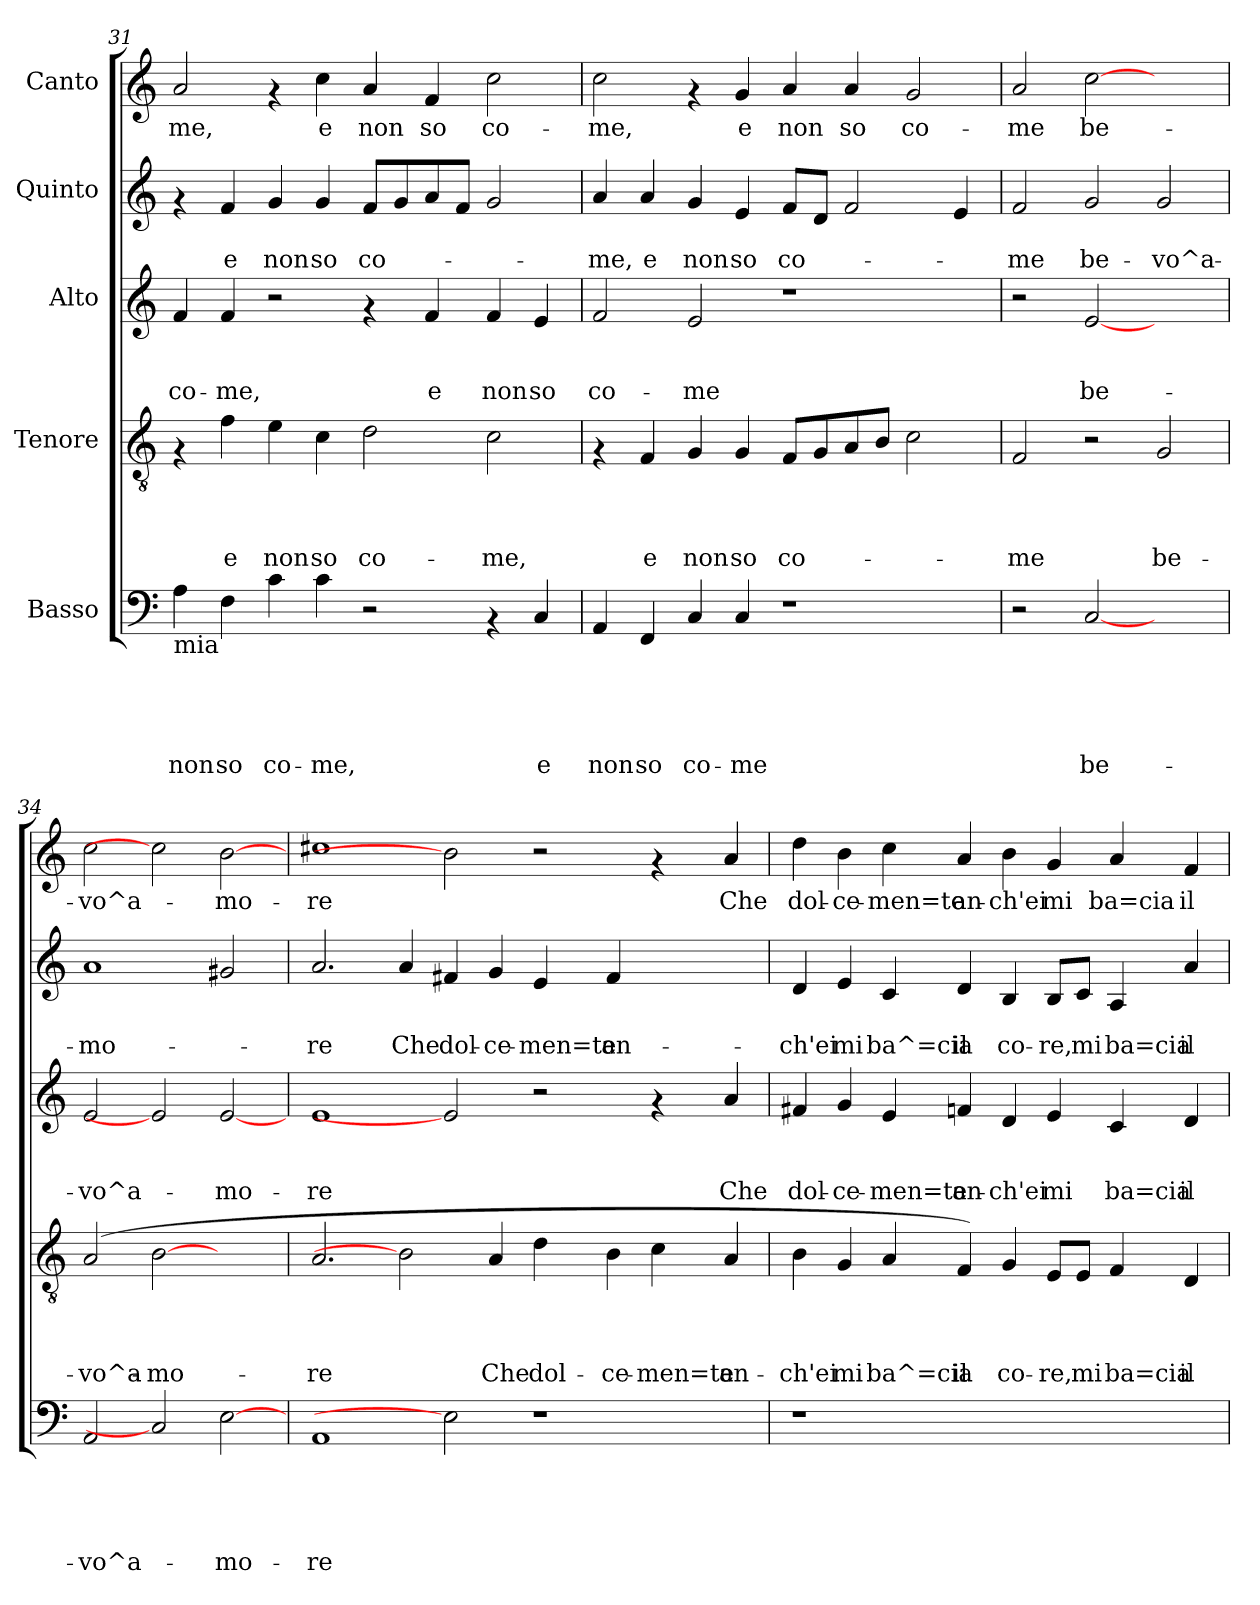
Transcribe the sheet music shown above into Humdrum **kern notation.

**kern	**text	**text	**text	**text	**text	**kern	**text	**text	**text	**text	**kern	**text	**text	**text	**kern	**text	**text	**kern	**text
*part5	*part5	*part5	*part5	*part5	*part5	*part4	*part4	*part4	*part4	*part4	*part3	*part3	*part3	*part3	*part2	*part2	*part2	*part1	*part1
*staff5	*staff5	*staff5	*staff5	*staff5	*staff5	*staff4	*staff4	*staff4	*staff4	*staff4	*staff3	*staff3	*staff3	*staff3	*staff2	*staff2	*staff2	*staff1	*staff1
*I"Basso	*	*	*	*	*	*I"Tenore	*	*	*	*	*I"Alto	*	*	*	*I"Quinto	*	*	*I"Canto	*
!!LO:PB:g=z
*clefF4	*	*	*	*	*	*clefGv2	*	*	*	*	*clefG2	*	*	*	*clefG2	*	*	*clefG2	*
*k[]	*	*	*	*	*	*k[]	*	*	*	*	*k[]	*	*	*	*k[]	*	*	*k[]	*
*C:	*	*	*	*	*	*C:	*	*	*	*	*C:	*	*	*	*C:	*	*	*C:	*
=31	=31	=31	=31	=31	=31	=31	=31	=31	=31	=31	=31	=31	=31	=31	=31	=31	=31	=31	=31
!LO:TX:b:t=mia	!	!	!	!	!	!	!	!	!	!	!	!	!	!	!	!	!	!	!
!	!	!	!	!	!LO:LY:b	!	!	!	!	!	!	!	!	!LO:LY:b	!	!	!	!	!LO:LY:b
4A\	.	.	.	.	non	4rF	.	.	.	.	4f/	.	.	co-	4rf	.	.	2a/	-me,
!	!	!	!	!	!LO:LY:b	!	!	!	!	!LO:LY:b	!	!	!	!LO:LY:b	!	!	!LO:LY:b	!	!
4F\	.	.	.	.	so	4f\	.	.	.	e	4f/	.	.	-me,	4f/	.	e	.	.
!	!	!	!	!	!LO:LY:b	!	!	!	!	!LO:LY:b	!	!	!	!	!	!	!LO:LY:b	!	!
4c\	.	.	.	.	co-	4e\	.	.	.	non	2r	.	.	.	4g/	.	non	4rf	.
!	!	!	!	!	!LO:LY:b	!	!	!	!	!LO:LY:b	!	!	!	!	!	!	!LO:LY:b	!	!LO:LY:b
4c\	.	.	.	.	-me,	4c\	.	.	.	so	.	.	.	.	4g/	.	so	4cc\	e
!	!	!	!	!	!	!	!	!	!	!LO:LY:b	!	!	!	!	!	!	!LO:LY:b	!	!LO:LY:b
2r	.	.	.	.	.	2d\	.	.	.	co-	4rf	.	.	.	8f/L	.	co-	4a/	non
.	.	.	.	.	.	.	.	.	.	.	.	.	.	.	8g/	.	.	.	.
!	!	!	!	!	!	!	!	!	!	!	!	!	!	!LO:LY:b	!	!	!	!	!LO:LY:b
.	.	.	.	.	.	.	.	.	.	.	4f/	.	.	e	8a/	.	.	4f/	so
.	.	.	.	.	.	.	.	.	.	.	.	.	.	.	8f/J	.	.	.	.
!	!	!	!	!	!	!	!	!	!	!LO:LY:b	!	!	!	!LO:LY:b	!	!	!	!	!LO:LY:b
4rAA	.	.	.	.	.	2c\	.	.	.	-me,	4f/	.	.	non	2g/	.	.	2cc\	co-
!	!	!	!	!	!LO:LY:b	!	!	!	!	!	!	!	!	!LO:LY:b	!	!	!	!	!
4C/	.	.	.	.	e	.	.	.	.	.	4e/	.	.	so	.	.	.	.	.
=32	=32	=32	=32	=32	=32	=32	=32	=32	=32	=32	=32	=32	=32	=32	=32	=32	=32	=32	=32
!	!	!	!	!	!LO:LY:b	!	!	!	!	!	!	!	!	!LO:LY:b	!	!	!LO:LY:b	!	!LO:LY:b
4AA/	.	.	.	.	non	4rF	.	.	.	.	2f/	.	.	co-	4a/	.	-me,	2cc\	-me,
!	!	!	!	!	!LO:LY:b	!	!	!	!	!LO:LY:b	!	!	!	!	!	!	!LO:LY:b	!	!
4FF/	.	.	.	.	so	4F/	.	.	.	e	.	.	.	.	4a/	.	e	.	.
!	!	!	!	!	!LO:LY:b	!	!	!	!	!LO:LY:b	!	!	!	!LO:LY:b	!	!	!LO:LY:b	!	!
4C/	.	.	.	.	co-	4G/	.	.	.	non	2e/	.	.	-me	4g/	.	non	4rf	.
!	!	!	!	!	!LO:LY:b	!	!	!	!	!LO:LY:b	!	!	!	!	!	!	!LO:LY:b	!	!LO:LY:b
4C/	.	.	.	.	-me	4G/	.	.	.	so	.	.	.	.	4e/	.	so	4g/	e
!	!	!	!	!	!	!	!	!	!	!LO:LY:b	!	!	!	!	!	!	!LO:LY:b	!	!LO:LY:b
1r	.	.	.	.	.	8F/L	.	.	.	co-	1r	.	.	.	8f/L	.	co-	4a/	non
.	.	.	.	.	.	8G/	.	.	.	.	.	.	.	.	8d/J	.	.	.	.
!	!	!	!	!	!	!	!	!	!	!	!	!	!	!	!	!	!	!	!LO:LY:b
.	.	.	.	.	.	8A/	.	.	.	.	.	.	.	.	2f/	.	.	4a/	so
.	.	.	.	.	.	8B/J	.	.	.	.	.	.	.	.	.	.	.	.	.
!	!	!	!	!	!	!	!	!	!	!	!	!	!	!	!	!	!	!	!LO:LY:b
.	.	.	.	.	.	2c\	.	.	.	.	.	.	.	.	.	.	.	2g/	co-
.	.	.	.	.	.	.	.	.	.	.	.	.	.	.	4e/	.	.	.	.
=33	=33	=33	=33	=33	=33	=33	=33	=33	=33	=33	=33	=33	=33	=33	=33	=33	=33	=33	=33
!	!	!	!	!	!	!	!	!	!	!LO:LY:b	!	!	!	!	!	!	!LO:LY:b	!	!LO:LY:b
2r	.	.	.	.	.	2F/	.	.	.	-me	2r	.	.	.	2f/	.	-me	2a/	-me
!	!	!	!	!	!LO:LY:b	!	!	!	!	!	!	!	!	!LO:LY:b	!	!	!LO:LY:b	!	!LO:LY:b
[2C	.	.	.	.	be-	2r	.	.	.	.	[2e	.	.	be-	2g/	.	be-	[2cc	be-
!	!	!	!	!	!	!	!	!	!	!LO:LY:b	!	!	!	!	!	!	!LO:LY:b	!	!
2ryy	.	.	.	.	.	2G/	.	.	.	be-	2ryy	.	.	.	2g/	.	-vo^a-	2ryy	.
=34	=34	=34	=34	=34	=34	=34	=34	=34	=34	=34	=34	=34	=34	=34	=34	=34	=34	=34	=34
!	!	!	!	!	!LO:LY:b	!	!	!	!	!LO:LY:b	!	!	!	!LO:LY:b	!	!	!LO:LY:b	!	!LO:LY:b
2AA/	.	.	.	.	-vo^a-	(>2A/	.	.	.	-vo^a-	2e/	.	.	-vo^a-	1a	.	-mo-	2cc\	-vo^a-
!	!	!	!	!	!	!	!	!	!	!LO:LY:b	!	!	!	!	!	!	!	!	!
2C]	.	.	.	.	.	[2B	.	.	.	-mo-	2e]	.	.	.	.	.	.	2cc]	.
!	!	!	!	!	!LO:LY:b	!	!	!	!	!	!	!	!	!LO:LY:b	!	!	!	!	!LO:LY:b
[2E	.	.	.	.	-mo-	2ryy	.	.	.	.	[2e	.	.	-mo-	2g#X/	.	.	[2b	-mo-
!!LO:LB:g=z
=35	=35	=35	=35	=35	=35	=35	=35	=35	=35	=35	=35	=35	=35	=35	=35	=35	=35	=35	=35
!	!	!	!	!	!LO:LY:b	!	!	!	!	!LO:LY:b	!	!	!	!LO:LY:b	!	!	!LO:LY:b	!	!LO:LY:b
1AA	.	.	.	.	-re	2.A/	.	.	.	-re	1e	.	.	-re	2.a/	.	-re	1cc#X	-re
!	!	!	!	!	!	!	!	!	!	!	!	!	!	!	!	!	!LO:LY:b	!	!
.	.	.	.	.	.	2B]	.	.	.	.	.	.	.	.	4a/	.	Che	.	.
!	!	!	!	!	!	!	!	!	!	!	!	!	!	!	!	!	!LO:LY:b	!	!
2E]	.	.	.	.	.	.	.	.	.	.	2e]	.	.	.	4f#X/	.	dol-	2b]	.
!	!	!	!	!	!	!	!	!	!	!LO:LY:b	!	!	!	!	!	!	!LO:LY:b	!	!
.	.	.	.	.	.	4A/	.	.	.	Che	.	.	.	.	4g/	.	-ce-	.	.
!	!	!	!	!	!	!	!	!	!	!LO:LY:b	!	!	!	!	!	!	!LO:LY:b	!	!
1r	.	.	.	.	.	4d\	.	.	.	dol-	2r	.	.	.	4e/	.	-men=te	2r	.
!	!	!	!	!	!	!	!	!	!	!LO:LY:b	!	!	!	!	!	!	!LO:LY:b	!	!
.	.	.	.	.	.	4B\	.	.	.	-ce-	.	.	.	.	4f#/	.	an-	.	.
!	!	!	!	!	!	!	!	!	!	!LO:LY:b	!	!	!	!	!	!	!	!	!
.	.	.	.	.	.	4c\	.	.	.	-men=te	4rf	.	.	.	2ryy	.	.	4rf	.
!	!	!	!	!	!	!	!	!	!	!LO:LY:b	!	!	!	!LO:LY:b	!	!	!	!	!LO:LY:b
.	.	.	.	.	.	4A/	.	.	.	an-	4a/	.	.	Che	.	.	.	4a/	Che
=36	=36	=36	=36	=36	=36	=36	=36	=36	=36	=36	=36	=36	=36	=36	=36	=36	=36	=36	=36
!	!	!	!	!	!	!	!	!	!	!LO:LY:b	!	!	!	!LO:LY:b	!	!	!LO:LY:b	!	!LO:LY:b
1r	.	.	.	.	.	4B\	.	.	.	-ch'ei	4f#X/	.	.	dol-	4d/	.	-ch'ei	4dd\	dol-
!	!	!	!	!	!	!	!	!	!	!LO:LY:b	!	!	!	!LO:LY:b	!	!	!LO:LY:b	!	!LO:LY:b
.	.	.	.	.	.	4G/	.	.	.	mi	4g/	.	.	-ce-	4e/	.	mi	4b\	-ce-
!	!	!	!	!	!	!	!	!	!	!LO:LY:b	!	!	!	!LO:LY:b	!	!	!LO:LY:b	!	!LO:LY:b
.	.	.	.	.	.	4A/	.	.	.	ba^=cia	4e/	.	.	-men=te	4c/	.	ba^=cia	4cc\	-men=te
!	!	!	!	!	!	!	!	!	!	!LO:LY:b	!	!	!	!LO:LY:b	!	!	!LO:LY:b	!	!LO:LY:b
.	.	.	.	.	.	4F/)	.	.	.	il	4fn/	.	.	an-	4d/	.	il	4a/	an-
!	!	!	!	!	!	!	!	!	!	!LO:LY:b	!	!	!	!LO:LY:b	!	!	!LO:LY:b	!	!LO:LY:b
1ryy	.	.	.	.	.	4G/	.	.	.	co-	4d/	.	.	-ch'ei	4B/	.	co-	4b\	-ch'ei
!	!	!	!	!	!	!	!	!	!	!LO:LY:b	!	!	!	!LO:LY:b	!	!	!LO:LY:b	!	!LO:LY:b
.	.	.	.	.	.	8E/L	.	.	.	-re,	4e/	.	.	mi	8B/L	.	-re,	4g/	mi
!	!	!	!	!	!	!	!	!	!	!LO:LY:b	!	!	!	!	!	!	!LO:LY:b	!	!
.	.	.	.	.	.	8E/J	.	.	.	mi	.	.	.	.	8c/J	.	mi	.	.
!	!	!	!	!	!	!	!	!	!	!LO:LY:b	!	!	!	!LO:LY:b	!	!	!LO:LY:b	!	!LO:LY:b
.	.	.	.	.	.	4F/	.	.	.	ba=cia	4c/	.	.	ba=cia	4A/	.	ba=cia	4a/	ba=cia
!	!	!	!	!	!	!	!	!	!	!LO:LY:b	!	!	!	!LO:LY:b	!	!	!LO:LY:b	!	!LO:LY:b
.	.	.	.	.	.	4D/	.	.	.	il	4d/	.	.	il	4a/	.	il	4f/	il
=	=	=	=	=	=	=	=	=	=	=	=	=	=	=	=	=	=	=	=
*-	*-	*-	*-	*-	*-	*-	*-	*-	*-	*-	*-	*-	*-	*-	*-	*-	*-	*-	*-
